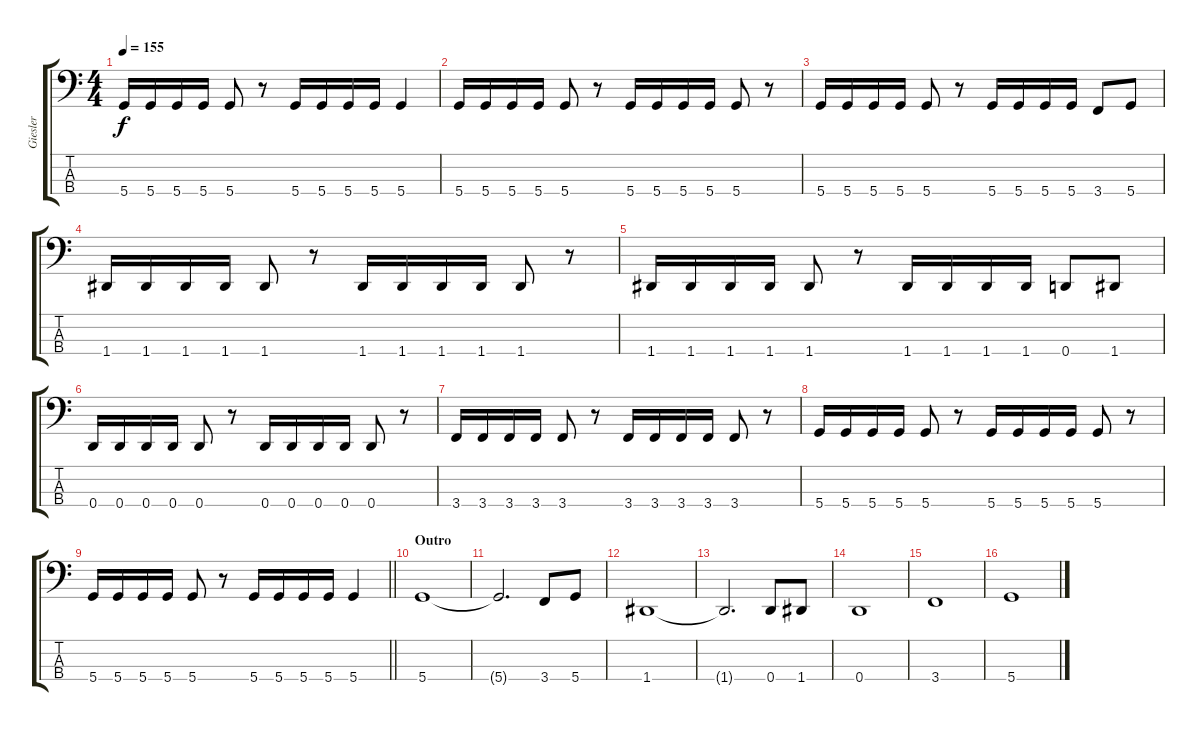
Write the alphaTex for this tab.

\track ("Giesler" "Giesler") {instrument electricbassfinger}
\staff {score tabs}
\tuning (F2 C2 G1 D1) {hide}
\ts (4 4)
\tempo 155
\clef f4
\ks c
5.4.16{dy f} 5.4.16 5.4.16 5.4.16 5.4.8 r.8 5.4.16 5.4.16 5.4.16 5.4.16 5.4.4 |
5.4.16 5.4.16 5.4.16 5.4.16 5.4.8 r.8 5.4.16 5.4.16 5.4.16 5.4.16 5.4.8 r.8 |
5.4.16 5.4.16 5.4.16 5.4.16 5.4.8 r.8 5.4.16 5.4.16 5.4.16 5.4.16 3.4.8 5.4.8 |
1.4.16 1.4.16 1.4.16 1.4.16 1.4.8 r.8 1.4.16 1.4.16 1.4.16 1.4.16 1.4.8 r.8 |
1.4.16 1.4.16 1.4.16 1.4.16 1.4.8 r.8 1.4.16 1.4.16 1.4.16 1.4.16 0.4.8 1.4.8 |
0.4.16 0.4.16 0.4.16 0.4.16 0.4.8 r.8 0.4.16 0.4.16 0.4.16 0.4.16 0.4.8 r.8 |
3.4.16 3.4.16 3.4.16 3.4.16 3.4.8 r.8 3.4.16 3.4.16 3.4.16 3.4.16 3.4.8 r.8 |
5.4.16 5.4.16 5.4.16 5.4.16 5.4.8 r.8 5.4.16 5.4.16 5.4.16 5.4.16 5.4.8 r.8 |
\barLineRight lightlight
5.4.16 5.4.16 5.4.16 5.4.16 5.4.8 r.8 5.4.16 5.4.16 5.4.16 5.4.16 5.4.4 |
\section ("" "Outro")
5.4.1 |
5.4{t}.2{d} 3.4.8 5.4.8 |
1.4.1 |
1.4{t}.2{d} 0.4.8 1.4.8 |
0.4.1 |
3.4.1 |
5.4.1
